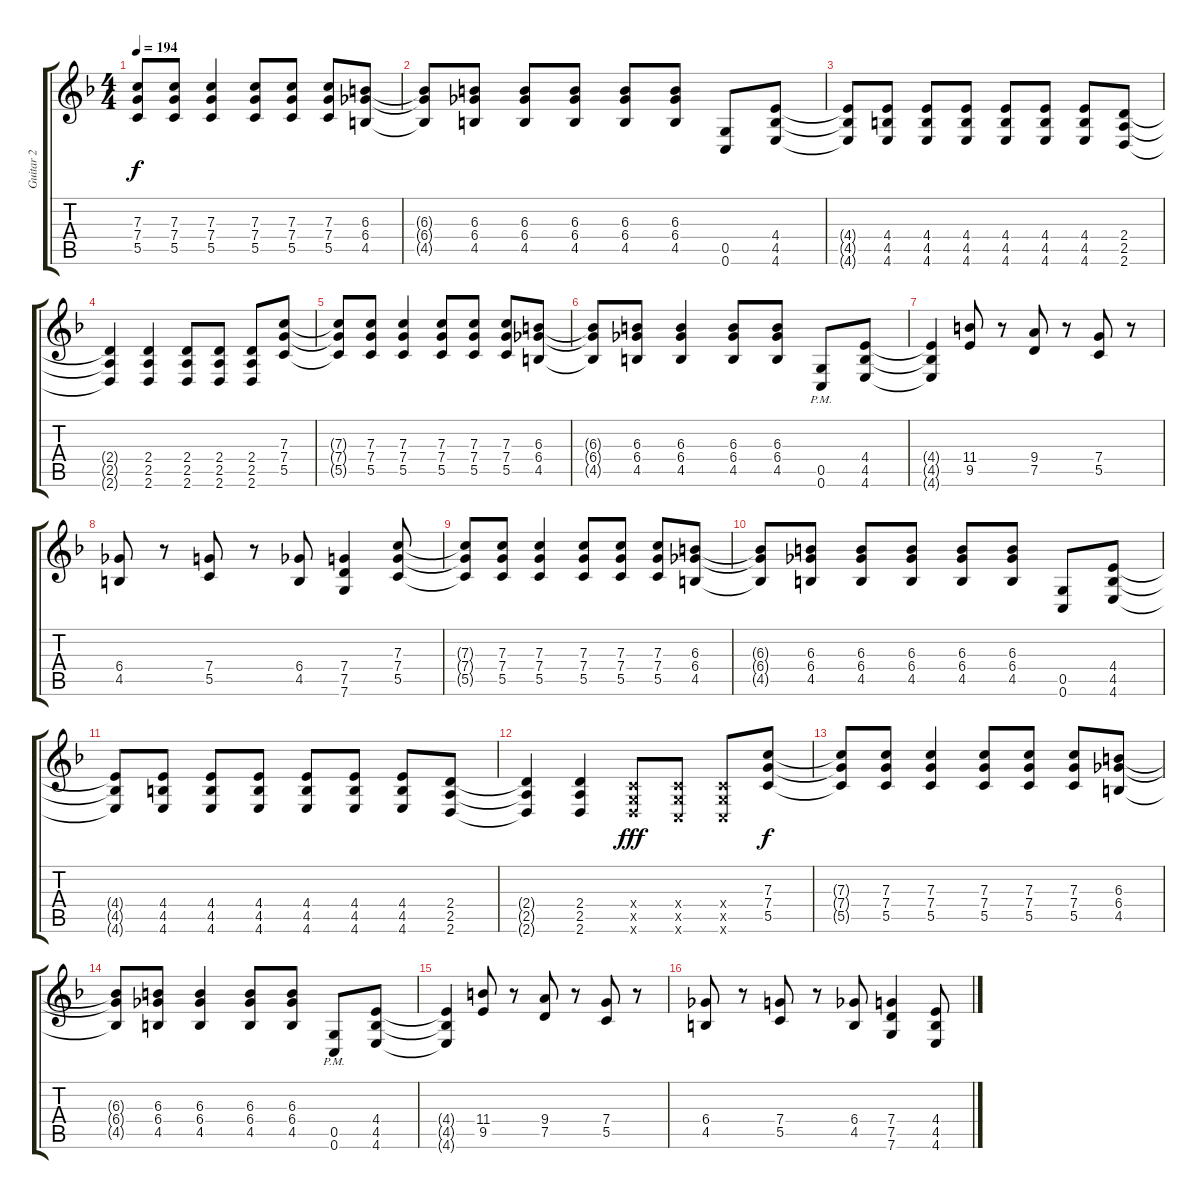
\track ("Guitar 2" "Guitar 2") {instrument distortionguitar}
\staff {score tabs}
\tuning (D4 A3 F3 C3 G2 C2) {hide}
\ts (4 4)
\tempo 194
\clef g2
\ks f
(7.3{t} 7.4{t} 5.5{t}).8{dy f} (7.3 7.4 5.5).8 (7.3 7.4 5.5).4 (7.3 7.4 5.5).8 (7.3 7.4 5.5).8 (7.3 7.4 5.5).8 (6.3 6.4 4.5).8 |
(6.3{t} 6.4{t} 4.5{t}).8 (6.3 6.4 4.5).8 (6.3 6.4 4.5).8 (6.3 6.4 4.5).8 (6.3 6.4 4.5).8 (6.3 6.4 4.5).8 (0.5 0.6).8 (4.4 4.5 4.6).8 |
(4.4{t} 4.5{t} 4.6{t}).8 (4.4 4.5 4.6).8 (4.4 4.5 4.6).8 (4.4 4.5 4.6).8 (4.4 4.5 4.6).8 (4.4 4.5 4.6).8 (4.4 4.5 4.6).8 (2.4 2.5 2.6).8 |
(2.4{t} 2.5{t} 2.6{t}).4 (2.4 2.5 2.6).4 (2.4 2.5 2.6).8 (2.4 2.5 2.6).8 (2.4 2.5 2.6).8 (7.3 7.4 5.5).8 |
(7.3{t} 7.4{t} 5.5{t}).8 (7.3 7.4 5.5).8 (7.3 7.4 5.5).4 (7.3 7.4 5.5).8 (7.3 7.4 5.5).8 (7.3 7.4 5.5).8 (6.3 6.4 4.5).8 |
(6.3{t} 6.4{t} 4.5{t}).8 (6.3 6.4 4.5).8 (6.3 6.4 4.5).4 (6.3 6.4 4.5).8 (6.3 6.4 4.5).8 (0.5{pm} 0.6{pm}).8 (4.4 4.5 4.6).8 |
(4.4{t} 4.5{t} 4.6{t}).4 (11.4 9.5).8 r.8 (9.4 7.5).8 r.8 (7.4 5.5).8 r.8 |
(6.4 4.5).8 r.8 (7.4 5.5).8 r.8 (6.4 4.5).8 (7.4 7.5 7.6).4 (7.3 7.4 5.5).8 |
(7.3{t} 7.4{t} 5.5{t}).8 (7.3 7.4 5.5).8 (7.3 7.4 5.5).4 (7.3 7.4 5.5).8 (7.3 7.4 5.5).8 (7.3 7.4 5.5).8 (6.3 6.4 4.5).8 |
(6.3{t} 6.4{t} 4.5{t}).8 (6.3 6.4 4.5).8 (6.3 6.4 4.5).8 (6.3 6.4 4.5).8 (6.3 6.4 4.5).8 (6.3 6.4 4.5).8 (0.5 0.6).8 (4.4 4.5 4.6).8 |
(4.4{t} 4.5{t} 4.6{t}).8 (4.4 4.5 4.6).8 (4.4 4.5 4.6).8 (4.4 4.5 4.6).8 (4.4 4.5 4.6).8 (4.4 4.5 4.6).8 (4.4 4.5 4.6).8 (2.4 2.5 2.6).8 |
(2.4{t} 2.5{t} 2.6{t}).4 (2.4 2.5 2.6).4 (0.4{x} 0.5{x} 2.6{x}).8{dy fff} (0.4{x} 0.5{x} 0.6{x}).8 (0.4{x} 0.5{x} 0.6{x}).8 (7.3 7.4 5.5).8{dy f} |
(7.3{t} 7.4{t} 5.5{t}).8 (7.3 7.4 5.5).8 (7.3 7.4 5.5).4 (7.3 7.4 5.5).8 (7.3 7.4 5.5).8 (7.3 7.4 5.5).8 (6.3 6.4 4.5).8 |
(6.3{t} 6.4{t} 4.5{t}).8 (6.3 6.4 4.5).8 (6.3 6.4 4.5).4 (6.3 6.4 4.5).8 (6.3 6.4 4.5).8 (0.5{pm} 0.6{pm}).8 (4.4 4.5 4.6).8 |
(4.4{t} 4.5{t} 4.6{t}).4 (11.4 9.5).8 r.8 (9.4 7.5).8 r.8 (7.4 5.5).8 r.8 |
(6.4 4.5).8 r.8 (7.4 5.5).8 r.8 (6.4 4.5).8 (7.4 7.5 7.6).4 (4.4 4.5 4.6).8
